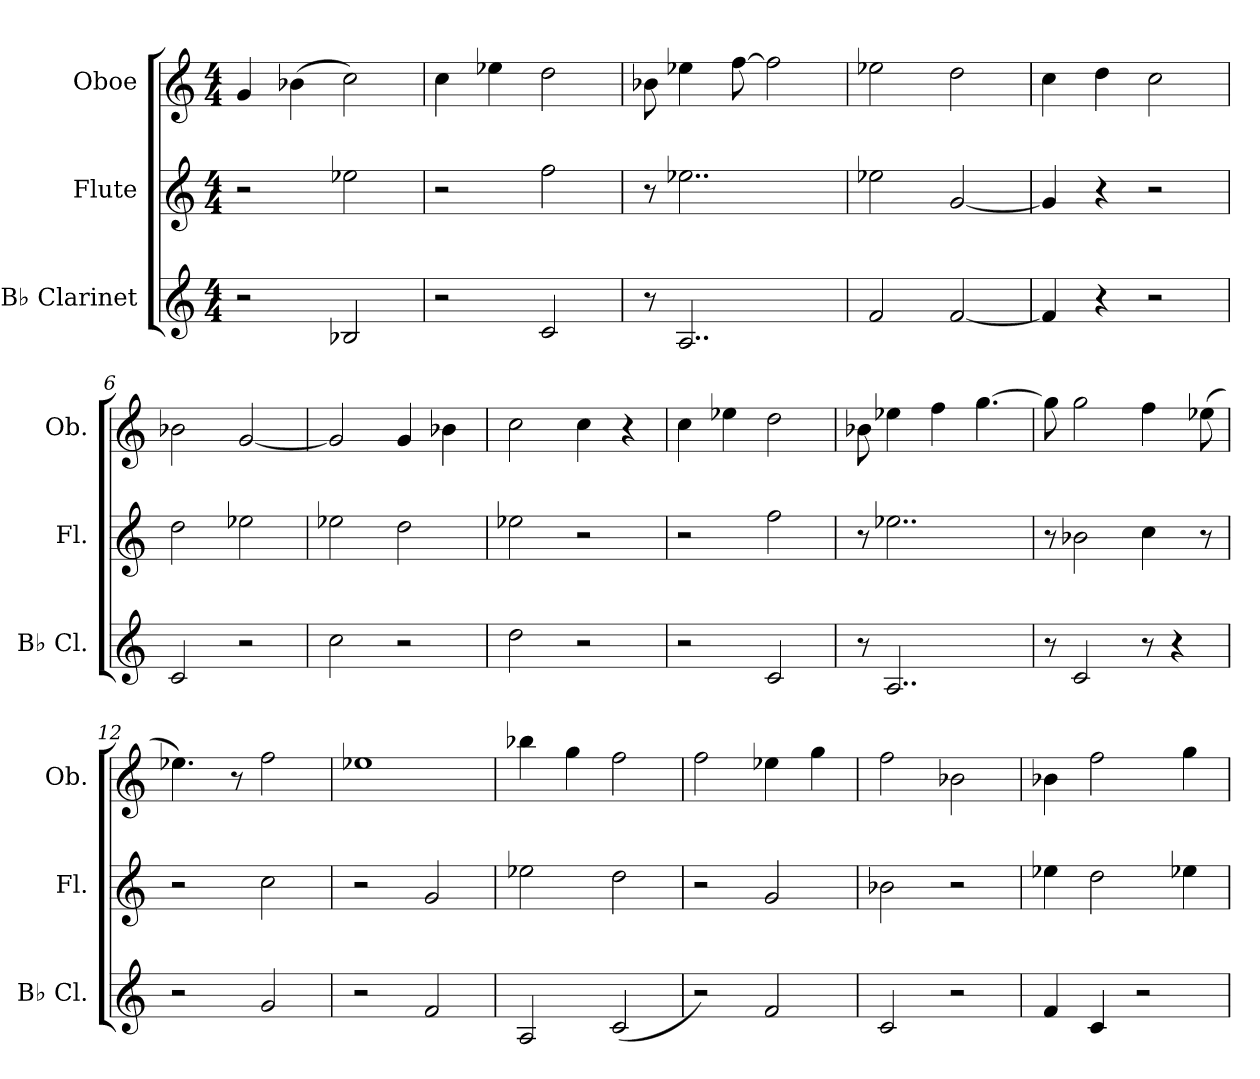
**kern	**kern	**kern
*part3	*part2	*part1
*staff3	*staff2	*staff1
*I"B♭ Clarinet	*I"Flute	*I"Oboe
*I'B♭ Cl.	*I'Fl.	*I'Ob.
*clefG2	*clefG2	*clefG2
*ITrd1c2	*	*
*k[b-e-]	*k[]	*k[]
*M4/4	*M4/4	*M4/4
*MM120	*MM120	*MM120
=1	=1	=1
2r	2r	4g/
.	.	(>4b-X\
2A-X/	2ee-X\	2cc\)
=2	=2	=2
2r	2r	4cc\
.	.	4ee-X\
2B-/	2ff\	2dd\
=3	=3	=3
8r	8r	8b-X\
2..G/	2..ee-X\	4ee-X\
.	.	[8ff\
.	.	2ff\]
=4	=4	=4
2e-/	2ee-X\	2ee-X\
[2e-/	[2g/	2dd\
=5	=5	=5
4e-/]	4g/]	4cc\
4r	4r	4dd\
2r	2r	2cc\
=6	=6	=6
2B-/	2dd\	2b-X\
2r	2ee-X\	[2g/
=7	=7	=7
2b-\	2ee-X\	2g/]
2r	2dd\	4g/
.	.	4b-X\
=8	=8	=8
2cc\	2ee-X\	2cc\
2r	2r	4cc\
.	.	4r
=9	=9	=9
2r	2r	4cc\
.	.	4ee-X\
2B-/	2ff\	2dd\
!!LO:LB:g=z
=10	=10	=10
8r	8r	8b-X\
2..G/	2..ee-X\	4ee-X\
.	.	4ff\
.	.	[4.gg\
=11	=11	=11
8r	8r	8gg\]
2B-/	2b-X\	2gg\
8r	4cc\	4ff\
4r	.	.
.	8r	(>8ee-X\
=12	=12	=12
2r	2r	4.ee-X\)
.	.	8r
2f/	2cc\	2ff\
=13	=13	=13
2r	2r	1ee-X
2e-/	2g/	.
=14	=14	=14
2G/	2ee-X\	4bb-X\
.	.	4gg\
(<2B-/	2dd\	2ff\
=15	=15	=15
2r)	2r	2ff\
2e-/	2g/	4ee-X\
.	.	4gg\
=16	=16	=16
2B-/	2b-X\	2ff\
2r	2r	2b-X\
=17	=17	=17
4e-/	4ee-X\	4b-X\
4B-/	2dd\	2ff\
2r	.	.
.	4ee-X\	4gg\
=	=	=
*-	*-	*-
